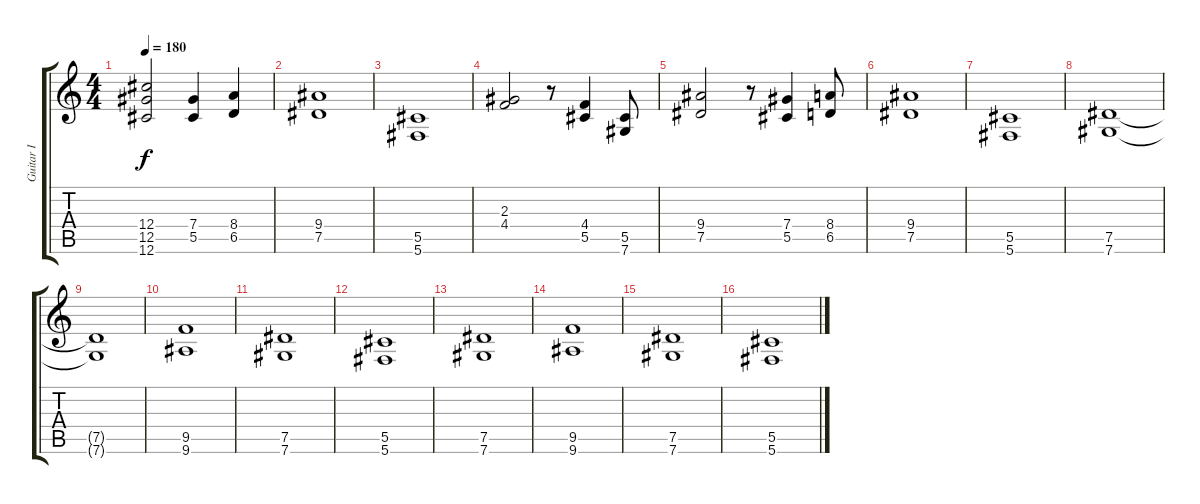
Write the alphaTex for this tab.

\track ("Guitar I" "Guitar I") {instrument distortionguitar}
\staff {score tabs}
\tuning (Eb4 Bb3 Gb3 Db3 Ab2 Db2) {hide}
\ts (4 4)
\tempo 180
\clef g2
\ks c
(12.4 12.5 12.6).2{dy f} (7.4 5.5).4 (8.4 6.5).4 |
(9.4 7.5).1 |
(5.5 5.6).1 |
(2.3 4.4).2 r.8 (4.4 5.5).4 (5.5 7.6).8 |
(9.4 7.5).2 r.8 (7.4 5.5).4 (8.4 6.5).8 |
(9.4 7.5).1 |
(5.5 5.6).1 |
(7.5 7.6).1 |
(7.5{t} 7.6{t}).1 |
(9.5 9.6).1 |
(7.5 7.6).1 |
(5.5 5.6).1 |
(7.5 7.6).1 |
(9.5 9.6).1 |
(7.5 7.6).1 |
(5.5 5.6).1
